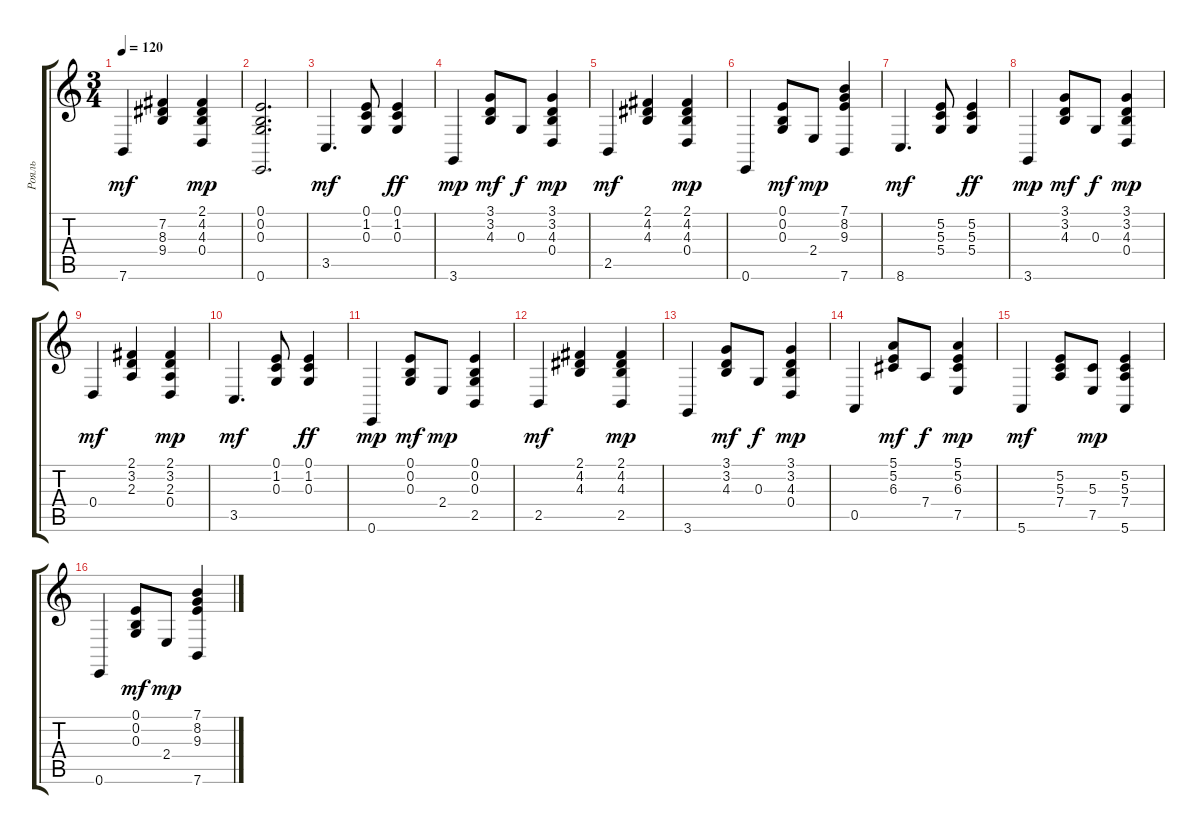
\track ("Рояль" "Рояль") {instrument acousticgrandpiano}
\staff {score tabs}
\tuning (E4 B3 G3 D3 A2 E2) {hide}
\ts (3 4)
\tempo 120
\clef g2
\ks c
7.6.4{dy mf} (7.2 8.3 9.4).4 (2.1 4.2 4.3 0.4).4{dy mp} |
(0.1 0.2 0.3 0.6).2{d} |
3.5.4{d dy mf} (0.1 1.2 0.3).8 (0.1 1.2 0.3).4{dy ff} |
3.6.4{dy mp} (3.1 3.2 4.3).8{dy mf} 0.3.8{dy f} (3.1 3.2 4.3 0.4).4{dy mp} |
2.5.4{dy mf} (2.1 4.2 4.3).4 (2.1 4.2 4.3 0.4).4{dy mp} |
0.6.4 (0.1 0.2 0.3).8{dy mf} 2.4.8{dy mp} (7.1 8.2 9.3 7.6).4 |
8.6.4{d dy mf} (5.2 5.3 5.4).8 (5.2 5.3 5.4).4{dy ff} |
3.6.4{dy mp} (3.1 3.2 4.3).8{dy mf} 0.3.8{dy f} (3.1 3.2 4.3 0.4).4{dy mp} |
0.4.4{dy mf} (2.1 3.2 2.3).4 (2.1 3.2 2.3 0.4).4{dy mp} |
3.5.4{d dy mf} (0.1 1.2 0.3).8 (0.1 1.2 0.3).4{dy ff} |
0.6.4{dy mp} (0.1 0.2 0.3).8{dy mf} 2.4.8{dy mp} (0.1 0.2 0.3 2.5).4 |
2.5.4{dy mf} (2.1 4.2 4.3).4 (2.1 4.2 4.3 2.5).4{dy mp} |
3.6.4 (3.1 3.2 4.3).8{dy mf} 0.3.8{dy f} (3.1 3.2 4.3 0.4).4{dy mp} |
0.5.4 (5.1 5.2 6.3).8{dy mf} 7.4.8{dy f} (5.1 5.2 6.3 7.5).4{dy mp} |
5.6.4{dy mf} (5.2 5.3 7.4).8 (5.3 7.5).8{dy mp} (5.2 5.3 7.4 5.6).4 |
0.6.4 (0.1 0.2 0.3).8{dy mf} 2.4.8{dy mp} (7.1 8.2 9.3 7.6).4
